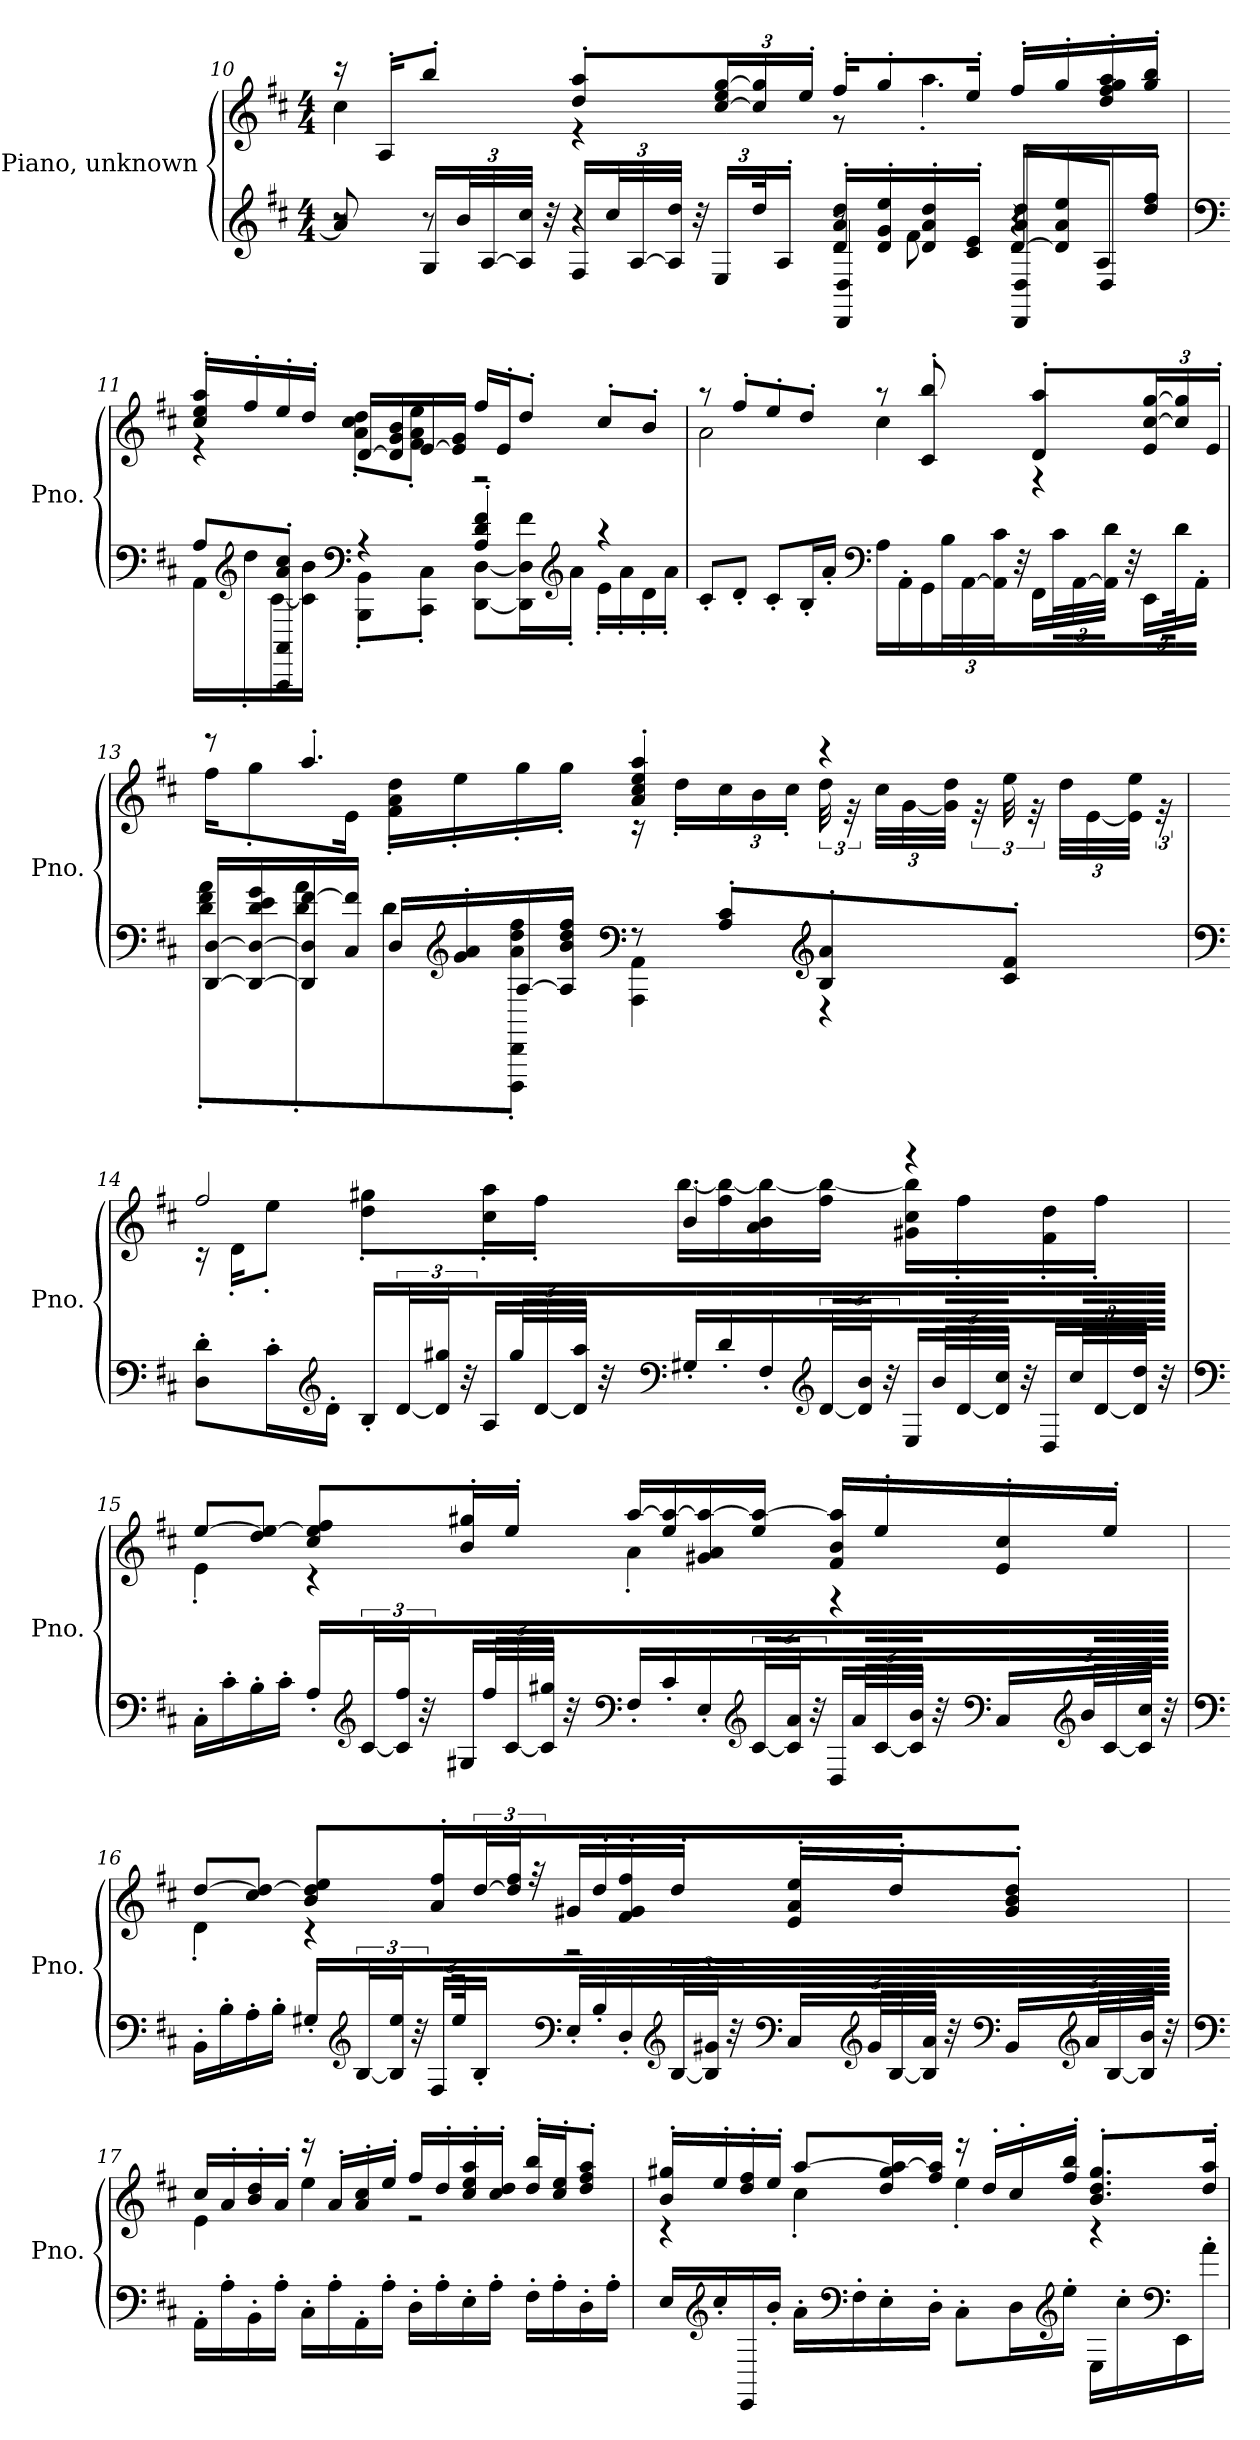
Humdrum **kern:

**kern	**kern
*part1	*part1
*staff2	*staff1
*I"Piano, unknown	*
*I'Pno.	*
!!LO:LB:g=z
*clefG2	*clefG2
*k[f#c#]	*k[f#c#]
*M4/4	*M4/4
=10	=10
*^	*^
*	*^	*	*
8r	2r	8a/]	16r	4cc#\
.	.	.	16A'/KL	.
*Xbrackettup	*	*	*	*
24G/LL	.	8r	8bb'/J	.
48b/L	.	.	.	.
*brackettup	*	*	*	*
[48A/	.	.	.	.
48A/] 48cc#/JJJ	.	.	.	.
48r	.	.	.	.
*Xbrackettup	*	*	*	*
24F#/LL	.	4r	8dd/' 8aa/'L	4r
48cc#/L	.	.	.	.
*brackettup	*	*	*	*
[48A/	.	.	.	.
48A/] 48dd/JJJ	.	.	.	.
48r	.	.	.	.
*Xbrackettup	*	*	*Xbrackettup	*
24E/LL	.	.	[24cc#/ 24ee/ [24gg/L	.
48dd/K	.	.	24cc#/] 24gg/]	.
16A'/JJ	.	.	.	.
.	.	.	24ee'/JJ	.
16d/' 16a/' 16dd/'LL	8r	4DD/ 4D/	16ff#'/KL	8r
16d/' 16g/' 16ee/'	.	.	8gg'/	.
16d/' 16a/' 16dd/'	8f#\	.	.	4.aa'\
16c#/' 16e/'JJ	.	.	16ee'/Jk	.
[16d/LL	4r	8DD/' 8D/' 8a/' 8dd/'L	16ff#'/LL	.
16d/] 16a/ 16ee/	.	.	16gg'/	.
16D/	.	8A/J	16dd/' 16ff#/' 16gg/' 16aa/'	.
16dd/' 16ff#/'JJ	.	.	16gg/' 16bb/'JJ	.
*v	*v	*v	*	*
!!LO:PB:g=z	!!
=11	=11	=11
*clefF4	*	*
*^	*	*
8A/L	16AA\LL	16cc#/' 16ee/' 16aa/'LL	4r
*clefG2	*	*	*
.	16dd'\	16ff#'/	.
8AAA/' 8AA/' 8a/' 8cc#/'J	[16c#\	16ee'/	.
.	16c#\] 16b\JJ	16dd'/JJ	.
*clefF4	*	*	*
4r	8BBB\' 8BB\'L	[16d/LL	8a\' 8cc#\' 8dd\'L
.	.	16d/] 16g/ 16b/	.
.	8CC#\' 8C#\'J	[16e/	8f#\' 8a\' 8ee\'J
.	.	16e/] 16g/JJ	.
4A/' 4d/' 4f#/'	[8DD\ [8D\L	16ff#/LL	2r
.	.	16e'/J	.
.	16DD\] 16D\] 16f#\L	8dd'/J	.
*clefG2	*	*	*
.	16a'\JJ	.	.
4r	16e'\LL	8cc#'/L	.
.	16a'\	.	.
.	16d'\	8b'/J	.
.	16a'\JJ	.	.
*v	*v	*	*
!!LO:LB:g=z	!!
=12	=12	=12
8c#'/L	8r	2a\
8d'/J	8ff#'/L	.
8c#'/L	8ee'/	.
16B'/L	8dd'/J	.
16a'/JJ	.	.
*clefF4	*	*
16A\LL	8r	4cc#\
16AA'\	.	.
24GG\	8c#/' 8bb/'	.
48B\L	.	.
*brackettup	*	*
[48AA\	.	.
48AA\] 48c#\JJJ	.	.
48r	.	.
*Xbrackettup	*	*
24FF#\LL	8d/' 8aa/'L	4r
48c#\L	.	.
*brackettup	*	*
[48AA\	.	.
48AA\] 48d\JJJ	.	.
48r	.	.
*Xbrackettup	*	*
24EE\LL	24e/ [24cc#/ [24gg/L	.
48d\K	24cc#/] 24gg/]	.
16AA'\JJ	.	.
.	24e'/JJ	.
!!LO:LB:g=z	!!
=13	=13	=13
*^	*	*
[16DD/ [16D/LL	8d\' 8f#\' 8a\'L	8r	16ff#\KL
16DD/_ 16D/_ 16d/ 16e/ 16g/	.	.	8gg'\
16DD/] 16D/] [16f#/	8d\' 8a\'	4.aa'/	.
16C#/ 16f#/]JJ	.	.	16e\Jk
16D/LL	8d\	.	16f#\' 16a\' 16dd\'LL
*clefG2	*	*	*
16g/' 16a/'	.	.	16ee'\
[16A/	8DDD\' 8DD\' 8a\' 8dd\' 8ff#\'J	.	16gg'\
16A/] 16b/ 16dd/ 16ff#/JJ	.	.	16gg'\JJ
*clefF4	*	*	*
8r	4AAA\ 4AA\	4a/' 4cc#/' 4ee/' 4aa/'	16r
.	.	.	16dd'\LL
8A/' 8c#/'L	.	.	24cc#\
.	.	.	24b\
.	.	.	24cc#'\JJ
*clefG2	*	*	*
*	*	*	*brackettup
8B/' 8a/'	4r	4r	48dd\
.	.	.	48r
.	.	.	48cc#\LLL
.	.	.	[48g\
.	.	.	48g\] 48dd\JJJ
.	.	.	48r
8c#/' 8f#/'J	.	.	48ee\
.	.	.	48r
.	.	.	48dd\LLL
.	.	.	[48e\
.	.	.	48e\] 48ee\JJJ
.	.	.	48r
*v	*v	*	*
!!LO:LB:g=z	!!
=14	=14	=14
*clefF4	*	*
8D\' 8d\'L	2ff#/	16r
.	.	16d'\KL
16c#'\L	.	8ee'\J
*clefG2	*	*
16d'\JJ	.	.
16B'/LL	.	8dd\' 8gg#X\'L
*brackettup	*	*
[48d/L	.	.
48d/] 48gg#X/JJJ	.	.
48r	.	.
*Xbrackettup	*	*
24A/LL	.	16cc#\' 16aa\'L
48gg#/L	.	.
*brackettup	*	*
[48d/	.	16ff#'\JJ
48d/] 48aa/JJJ	.	.
48r	.	.
*clefF4	*	*
16G#X'\LL	4b'/	[16bb\LL
16d'\	.	16ff#\ 16bb\_
16F#'\	.	16a\ 16b\ 16bb\_
*clefG2	*	*
[48d\L	.	16ff#\ 16bb\_JJ
48d\] 48b\JJJ	.	.
48r	.	.
*Xbrackettup	*	*
24E/LL	4r	16g#X\ 16cc#\ 16bb\]LL
48b/L	.	.
*brackettup	*	*
[48d/	.	16ff#'\
48d/] 48cc#/JJJ	.	.
48r	.	.
*Xbrackettup	*	*
24D/LL	.	16f#\' 16dd\'
48cc#/L	.	.
*brackettup	*	*
[48d/	.	16ff#'\JJ
48d/] 48dd/JJJ	.	.
48r	.	.
!!LO:LB:g=z	!!
=15	=15	=15
*clefF4	*	*
16C#'\LL	[8ee/L	4e'\
16c#'\	.	.
16B'\	8dd/ 8ee/_J	.
16c#'\JJ	.	.
16A'/LL	8cc#/ 8ee/] 8ff#/L	4r
*clefG2	*	*
[48c#/L	.	.
48c#/] 48ff#/JJJ	.	.
48r	.	.
*Xbrackettup	*	*
24G#X/LL	16b/' 16gg#X/'L	.
48ff#/L	.	.
*brackettup	*	*
[48c#/	16ee'/JJ	.
48c#/] 48gg#X/JJJ	.	.
48r	.	.
*clefF4	*	*
16F#'\LL	[16aa/LL	4a'\
16c#'\	16ee/ 16aa/_	.
16E'\	16g#X/ 16a/ 16aa/_	.
*clefG2	*	*
[48c#\L	16ee/ 16aa/_JJ	.
48c#\] 48a\JJJ	.	.
48r	.	.
*Xbrackettup	*	*
24D/LL	16f#/ 16b/ 16aa/]LL	4r
48a/L	.	.
*brackettup	*	*
[48c#/	16ee'/	.
48c#/] 48b/JJJ	.	.
48r	.	.
*clefF4	*	*
*Xbrackettup	*	*
24C#/LL	16e/' 16cc#/'	.
*clefG2	*	*
48b/L	.	.
*brackettup	*	*
[48c#/	16ee'/JJ	.
48c#/] 48cc#/JJJ	.	.
48r	.	.
!!LO:LB:g=z	!!
=16	=16	=16
*clefF4	*	*
16BB'\LL	[8dd/L	4d'\
16B'\	.	.
16A'\	8cc#/ 8dd/_J	.
16B'\JJ	.	.
16G#X'/LL	8b/ 8dd/] 8ee/L	4r
*clefG2	*	*
[48B/L	.	.
48B/] 48ee/JJJ	.	.
48r	.	.
*Xbrackettup	*	*
24F#/LL	16a/' 16ff#/'L	.
48ee/K	.	.
16B'/JJ	[48dd/L	.
.	48dd/] 48ff#/JJJ	.
.	48r	.
*clefF4	*	*
16E'/LL	16g#X/LL	2r
16B'/	16dd'/	.
16D'/	16f#/' 16g#/' 16ff#/'	.
*clefG2	*	*
*brackettup	*	*
[48B/L	16dd'/JJ	.
48B/] 48g#X/JJJ	.	.
48r	.	.
*clefF4	*	*
*Xbrackettup	*	*
24C#/LL	16e/' 16a/' 16ee/'LL	.
*clefG2	*	*
48g#/L	.	.
*brackettup	*	*
[48B/	16dd'/J	.
48B/] 48a/JJJ	.	.
48r	.	.
*clefF4	*	*
*Xbrackettup	*	*
24BB/LL	8g#/' 8b/' 8dd/'J	.
*clefG2	*	*
48a/L	.	.
*brackettup	*	*
[48B/	.	.
48B/] 48b/JJJ	.	.
48r	.	.
!!LO:PB:g=z	!!
=17	=17	=17
*clefF4	*	*
16AA'\LL	16cc#/LL	4e\
16A'\	16a'/	.
16BB'\	16b/' 16dd/'	.
16A'\JJ	16a'/JJ	.
16C#'\LL	16r	4ee\
16A'\	16a'/LL	.
16AA'\	16a/' 16cc#/'	.
16A'\JJ	16ee'/JJ	.
16D'\LL	16ff#/LL	2r
16A'\	16dd'/	.
16E'\	16cc#/' 16ee/' 16aa/'	.
16A'\JJ	16cc#/' 16dd/'JJ	.
16F#'\LL	16dd/' 16bb/'LL	.
16A'\	16cc#/' 16ee/'J	.
16D'\	8dd/' 8ff#/' 8aa/'J	.
16A'\JJ	.	.
=18	=18	=18
16E/LL	16b/' 16gg#X/'LL	4r
*clefG2	*	*
16cc#'/	16ee'/	.
16EE/	16dd/' 16ff#/'	.
16b'/JJ	16ee'/JJ	.
16a'\LL	[8aa/L	4cc#'\
*clefF4	*	*
16F#'\	.	.
16E'\	16dd/ 16gg#/ 16aa/_L	.
16D'\JJ	16ff#/ 16aa/]JJ	.
8C#'\L	16r	4ee'\
.	16dd'/LL	.
16D\L	16cc#'/	.
*clefG2	*	*
16ee'\JJ	16ff#/' 16bb/'JJ	.
16E\LL	8.b/' 8.dd/' 8.gg#/'L	4r
16cc#'\	.	.
*clefF4	*	*
16EE\	.	.
16a'\JJ	16dd/' 16aa/'Jk	.
*	*v	*v
=	=
*-	*-
